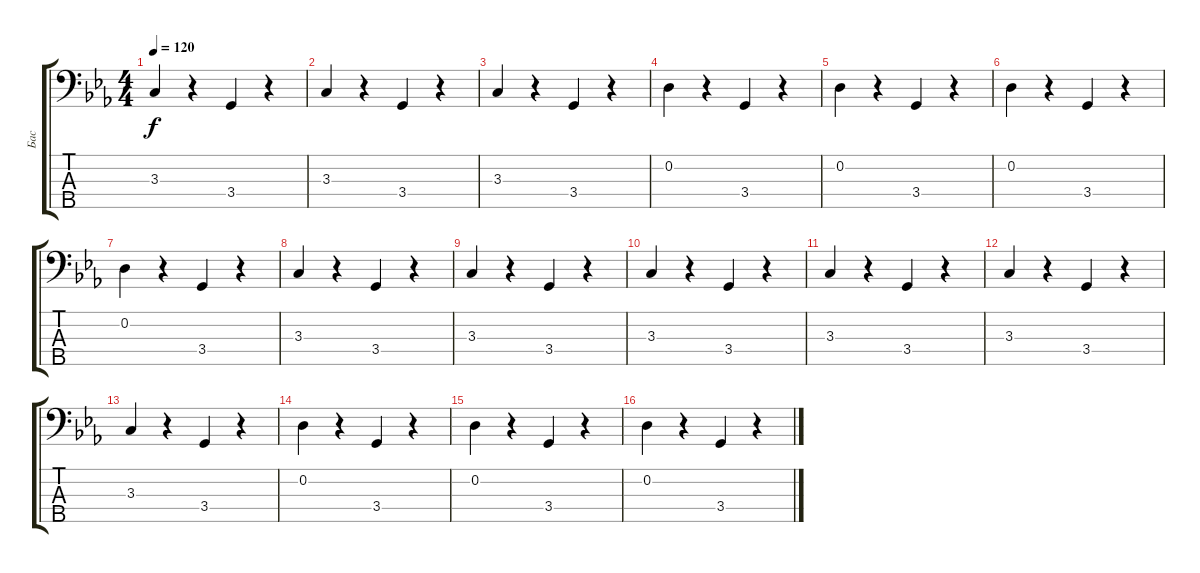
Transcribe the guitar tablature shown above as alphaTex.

\track ("Бас" "Бас") {instrument acousticguitarsteel}
\staff {score tabs}
\tuning (G2 D2 A1 E1 B0) {hide}
\ts (4 4)
\tempo 120
\clef f4
\ks cminor
3.3.4{dy f} r.4 3.4.4 r.4 |
3.3.4 r.4 3.4.4 r.4 |
3.3.4 r.4 3.4.4 r.4 |
0.2.4 r.4 3.4.4 r.4 |
0.2.4 r.4 3.4.4 r.4 |
0.2.4 r.4 3.4.4 r.4 |
0.2.4 r.4 3.4.4 r.4 |
3.3.4 r.4 3.4.4 r.4 |
3.3.4 r.4 3.4.4 r.4 |
3.3.4 r.4 3.4.4 r.4 |
3.3.4 r.4 3.4.4 r.4 |
3.3.4 r.4 3.4.4 r.4 |
3.3.4 r.4 3.4.4 r.4 |
0.2.4 r.4 3.4.4 r.4 |
0.2.4 r.4 3.4.4 r.4 |
0.2.4 r.4 3.4.4 r.4
